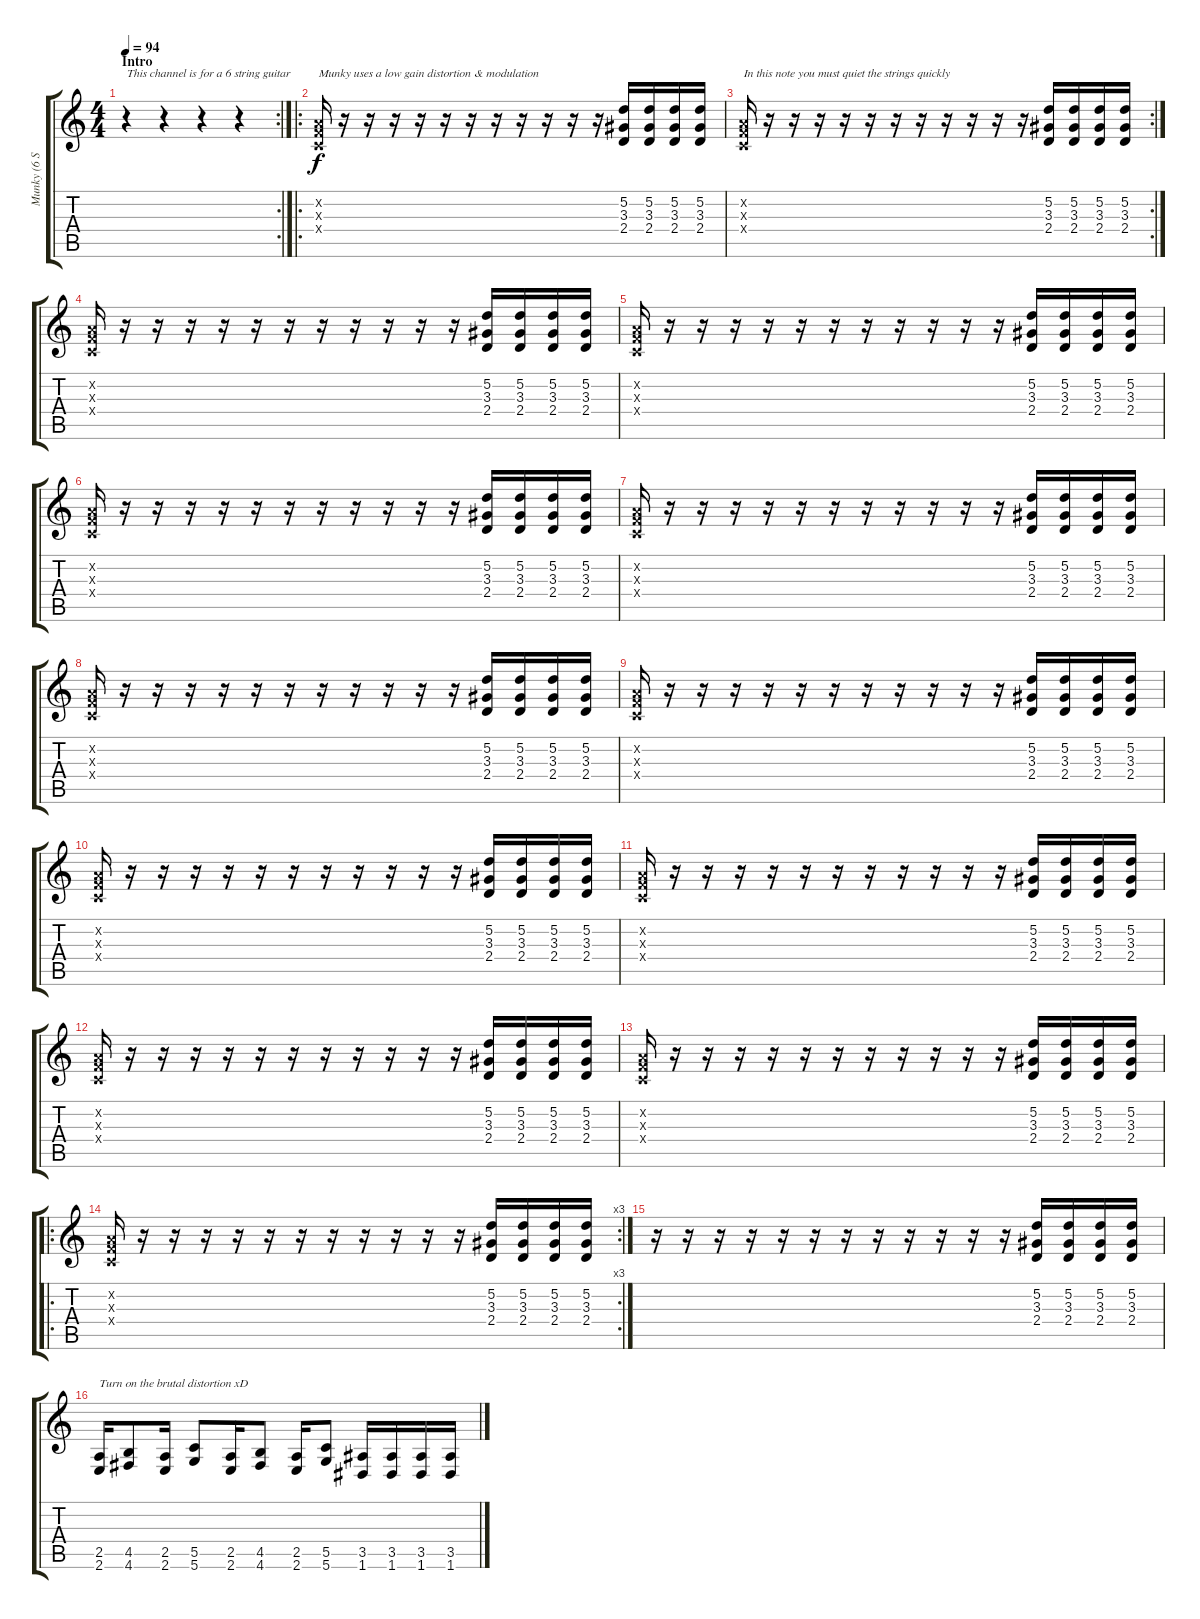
\track ("Munky (6 String)" "Munky (6 S") {instrument overdrivenguitar}
\staff {score tabs}
\tuning (D4 A3 F3 C3 G2 D2) {hide}
\rc 2
\ts (4 4)
\section ("" "Intro")
\tempo 94
\clef g2
\ks c
r.4{txt "This channel is for a 6 string guitar" dy f instrument overdrivenguitar} r.4 r.4 r.4 |
\ro
(0.2{x} 0.3{x} 0.4{x}).16{txt "Munky uses a low gain distortion & modulation"} r.16 r.16 r.16 r.16 r.16 r.16 r.16 r.16 r.16 r.16 r.16 (5.2 3.3 2.4).16 (5.2 3.3 2.4).16 (5.2 3.3 2.4).16 (5.2 3.3 2.4).16 |
\rc 2
(0.2{x} 0.3{x} 0.4{x}).16{txt "In this note you must quiet the strings quickly"} r.16 r.16 r.16 r.16 r.16 r.16 r.16 r.16 r.16 r.16 r.16 (5.2 3.3 2.4).16 (5.2 3.3 2.4).16 (5.2 3.3 2.4).16 (5.2 3.3 2.4).16 |
(0.2{x} 0.3{x} 0.4{x}).16 r.16 r.16 r.16 r.16 r.16 r.16 r.16 r.16 r.16 r.16 r.16 (5.2 3.3 2.4).16 (5.2 3.3 2.4).16 (5.2 3.3 2.4).16 (5.2 3.3 2.4).16 |
(0.2{x} 0.3{x} 0.4{x}).16 r.16 r.16 r.16 r.16 r.16 r.16 r.16 r.16 r.16 r.16 r.16 (5.2 3.3 2.4).16 (5.2 3.3 2.4).16 (5.2 3.3 2.4).16 (5.2 3.3 2.4).16 |
(0.2{x} 0.3{x} 0.4{x}).16 r.16 r.16 r.16 r.16 r.16 r.16 r.16 r.16 r.16 r.16 r.16 (5.2 3.3 2.4).16 (5.2 3.3 2.4).16 (5.2 3.3 2.4).16 (5.2 3.3 2.4).16 |
(0.2{x} 0.3{x} 0.4{x}).16 r.16 r.16 r.16 r.16 r.16 r.16 r.16 r.16 r.16 r.16 r.16 (5.2 3.3 2.4).16 (5.2 3.3 2.4).16 (5.2 3.3 2.4).16 (5.2 3.3 2.4).16 |
(0.2{x} 0.3{x} 0.4{x}).16 r.16 r.16 r.16 r.16 r.16 r.16 r.16 r.16 r.16 r.16 r.16 (5.2 3.3 2.4).16 (5.2 3.3 2.4).16 (5.2 3.3 2.4).16 (5.2 3.3 2.4).16 |
(0.2{x} 0.3{x} 0.4{x}).16 r.16 r.16 r.16 r.16 r.16 r.16 r.16 r.16 r.16 r.16 r.16 (5.2 3.3 2.4).16 (5.2 3.3 2.4).16 (5.2 3.3 2.4).16 (5.2 3.3 2.4).16 |
(0.2{x} 0.3{x} 0.4{x}).16 r.16 r.16 r.16 r.16 r.16 r.16 r.16 r.16 r.16 r.16 r.16 (5.2 3.3 2.4).16 (5.2 3.3 2.4).16 (5.2 3.3 2.4).16 (5.2 3.3 2.4).16 |
(0.2{x} 0.3{x} 0.4{x}).16 r.16 r.16 r.16 r.16 r.16 r.16 r.16 r.16 r.16 r.16 r.16 (5.2 3.3 2.4).16 (5.2 3.3 2.4).16 (5.2 3.3 2.4).16 (5.2 3.3 2.4).16 |
(0.2{x} 0.3{x} 0.4{x}).16 r.16 r.16 r.16 r.16 r.16 r.16 r.16 r.16 r.16 r.16 r.16 (5.2 3.3 2.4).16 (5.2 3.3 2.4).16 (5.2 3.3 2.4).16 (5.2 3.3 2.4).16 |
(0.2{x} 0.3{x} 0.4{x}).16 r.16 r.16 r.16 r.16 r.16 r.16 r.16 r.16 r.16 r.16 r.16 (5.2 3.3 2.4).16 (5.2 3.3 2.4).16 (5.2 3.3 2.4).16 (5.2 3.3 2.4).16 |
\ro
\rc 3
(0.2{x} 0.3{x} 0.4{x}).16 r.16 r.16 r.16 r.16 r.16 r.16 r.16 r.16 r.16 r.16 r.16 (5.2 3.3 2.4).16 (5.2 3.3 2.4).16 (5.2 3.3 2.4).16 (5.2 3.3 2.4).16 |
r.16 r.16 r.16 r.16 r.16 r.16 r.16 r.16 r.16 r.16 r.16 r.16 (5.2 3.3 2.4).16 (5.2 3.3 2.4).16 (5.2 3.3 2.4).16 (5.2 3.3 2.4).16 |
(2.5 2.6).16{txt "Turn on the brutal distortion xD"} (4.5 4.6).8 (2.5 2.6).16 (5.5 5.6).8 (2.5 2.6).16 (4.5 4.6).8 (2.5 2.6).16 (5.5 5.6).8 (3.5 1.6).16 (3.5 1.6).16 (3.5 1.6).16 (3.5 1.6).16
